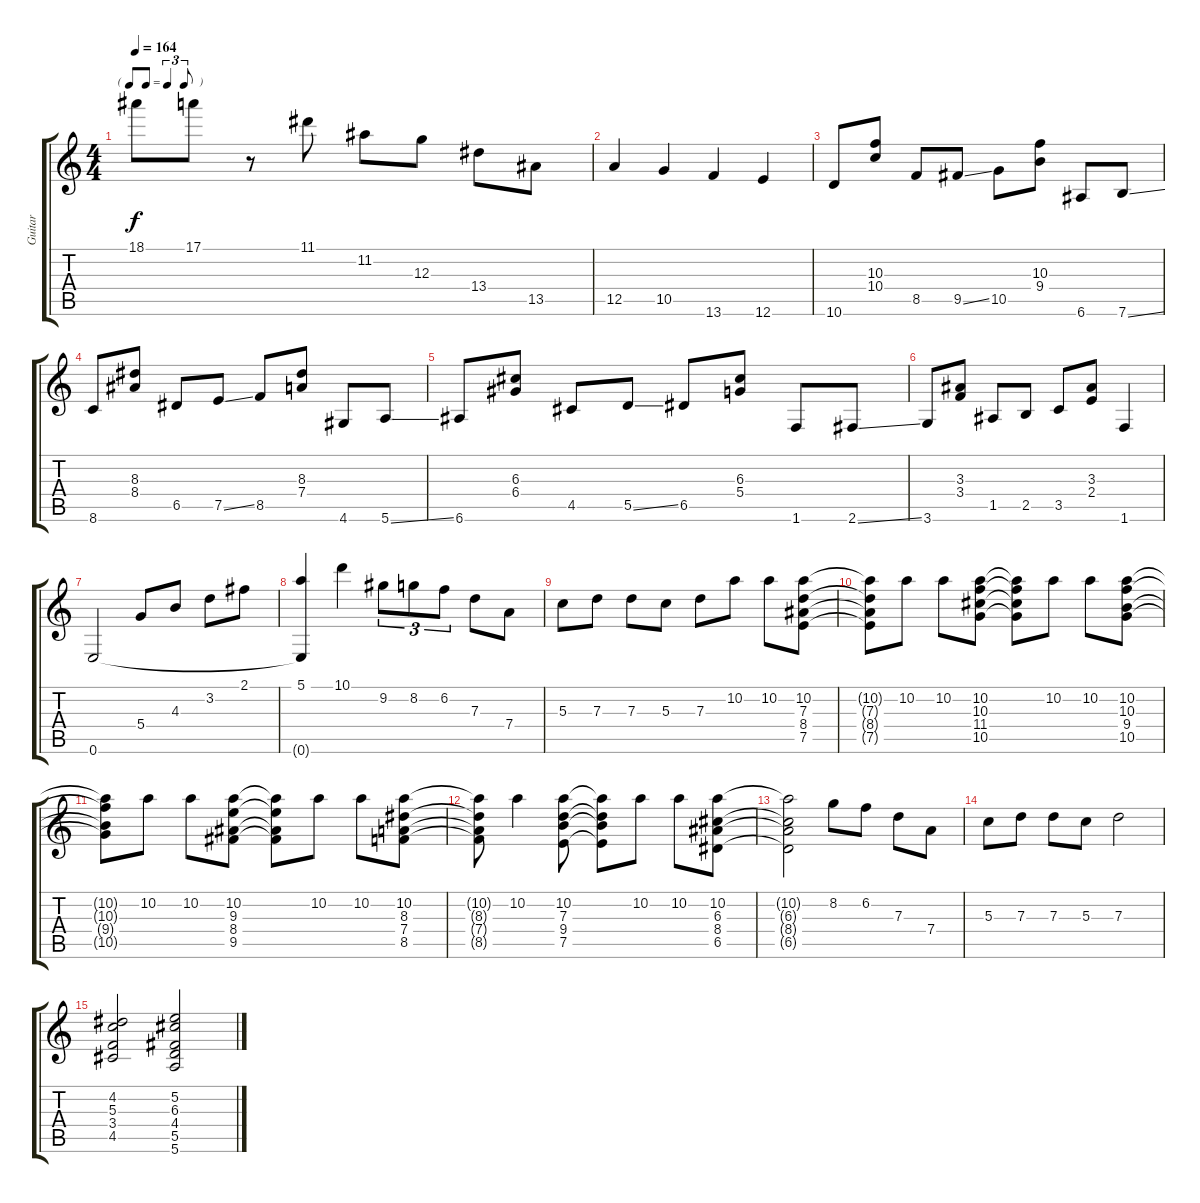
\track ("Guitar" "Guitar") {instrument electricguitarjazz}
\staff {score tabs}
\tuning (E4 B3 G3 D3 A2 E2) {hide}
\ts (4 4)
\tf triplet8th
\tempo 164
\clef g2
\ks c
18.1{t}.8{dy f} 17.1.8 r.8 11.1.8 11.2.8 12.3.8 13.4.8 13.5.8 |
12.5.4 10.5.4 13.6.4 12.6.4 |
10.6.8 (10.3 10.4).8 8.5.8 9.5{ss}.8 10.5.8 (10.3 9.4).8 6.6.8 7.6{ss}.8 |
8.6.8 (8.3 8.4).8 6.5.8 7.5{ss}.8 8.5.8 (8.3 7.4).8 4.6.8 5.6{ss}.8 |
6.6.8 (6.3 6.4).8 4.5.8 5.5{ss}.8 6.5.8 (6.3 5.4).8 1.6.8 2.6{ss}.8 |
3.6.8 (3.3 3.4).8 1.5.8 2.5.8 3.5.8 (3.3 2.4).8 1.6.4 |
0.6.2 5.4.8 4.3.8 3.2.8 2.1.8 |
(5.1 0.6{t}).4 10.1.4 9.2.8{tu (3 2)} 8.2.8{tu (3 2)} 6.2.8{tu (3 2)} 7.3.8 7.4.8 |
5.3.8 7.3.8 7.3.8 5.3.8 7.3.8 10.2.8 10.2.8 (10.2 7.3 8.4 7.5).8 |
(10.2{t} 7.3{t} 8.4{t} 7.5{t}).8 10.2.8 10.2.8 (10.2 10.3 11.4 10.5).8 (10.2{t} 10.3{t} 11.4{t} 10.5{t}).8 10.2.8 10.2.8 (10.2 10.3 9.4 10.5).8 |
(10.2{t} 10.3{t} 9.4{t} 10.5{t}).8 10.2.8 10.2.8 (10.2 9.3 8.4 9.5).8 (10.2{t} 9.3{t} 8.4{t} 9.5{t}).8 10.2.8 10.2.8 (10.2 8.3 7.4 8.5).8 |
(10.2{t} 8.3{t} 7.4{t} 8.5{t}).8 10.2.4 (10.2 7.3 9.4 7.5).8 (10.2{t} 7.3{t} 9.4{t} 7.5{t}).8 10.2.8 10.2.8 (10.2 6.3 8.4 6.5).8 |
(10.2{t} 6.3{t} 8.4{t} 6.5{t}).2 8.2.8 6.2.8 7.3.8 7.4.8 |
5.3.8 7.3.8 7.3.8 5.3.8 7.3.2 |
(4.2 5.3 3.4 4.5).2 (5.2 6.3 4.4 5.5 5.6).2
